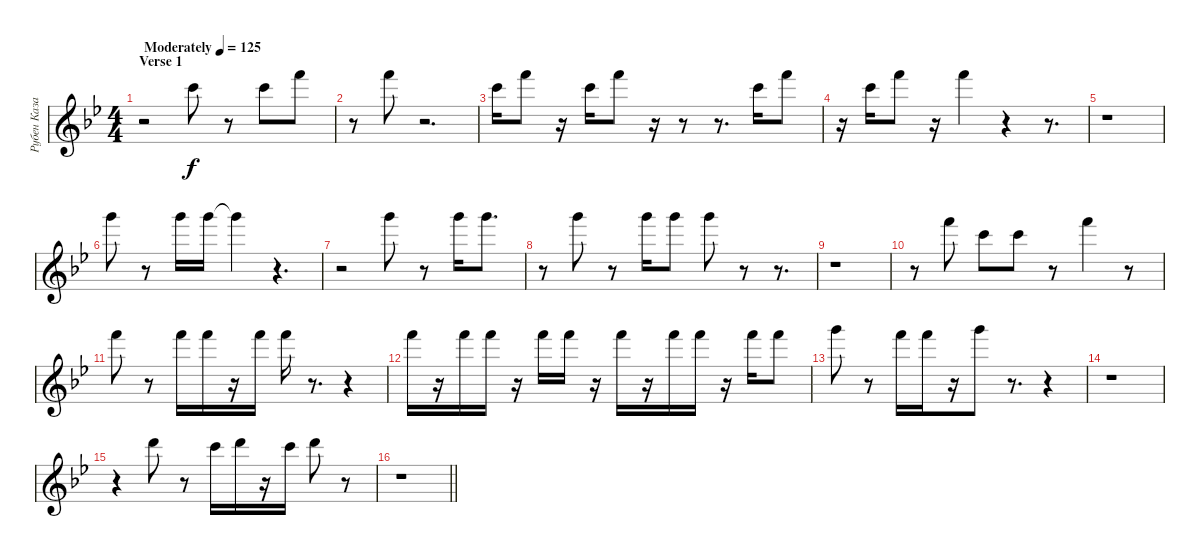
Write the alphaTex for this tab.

\track ("Рубен Казарьян" "Рубен Каза") {instrument glockenspiel}
\staff {score}
\tuning (E4 B3 G3 D3 A2 E2) {hide}
\ts (4 4)
\section ("" "Verse 1")
\tempo (125 "Moderately")
\clef g2
\ks bb
r.2{dy f instrument glockenspiel} 20.1.8 r.8 20.1.8 25.1.8 |
r.8 25.1.8 r.2{d} |
20.1.16 25.1.8 r.16 20.1.16 25.1.8 r.16 r.8 r.8{d} 20.1.16 25.1.8 |
r.16 20.1.16 25.1.8 r.16 25.1.4 r.4 r.8{d} |
r.1 |
27.1.8 r.8 27.1.16 27.1.16 27.1{t}.4 r.4{d} |
r.2 27.1.8 r.8 27.1.16 27.1.8{d} |
r.8 27.1.8 r.8 27.1.16 27.1.8 27.1.8 r.8 r.8{d} |
r.1 |
r.8 25.1.8 20.1.8 20.1.8 r.8 25.1.4 r.8 |
25.1.8 r.8 25.1.16 25.1.16 r.16 25.1.16 25.1.16 r.8{d} r.4 |
25.1.16 r.16 25.1.16 25.1.16 r.16 25.1.16 25.1.16 r.16 25.1.16 r.16 25.1.16 25.1.16 r.16 25.1.16 25.1.8 |
27.1.8 r.8 25.1.16 25.1.16 r.16 27.1.8 r.8{d} r.4 |
r.1 |
r.4 22.1.8 r.8 20.1.16 22.1.16 r.16 20.1.16 22.1.8 r.8 |
\barLineRight lightlight
r.1
